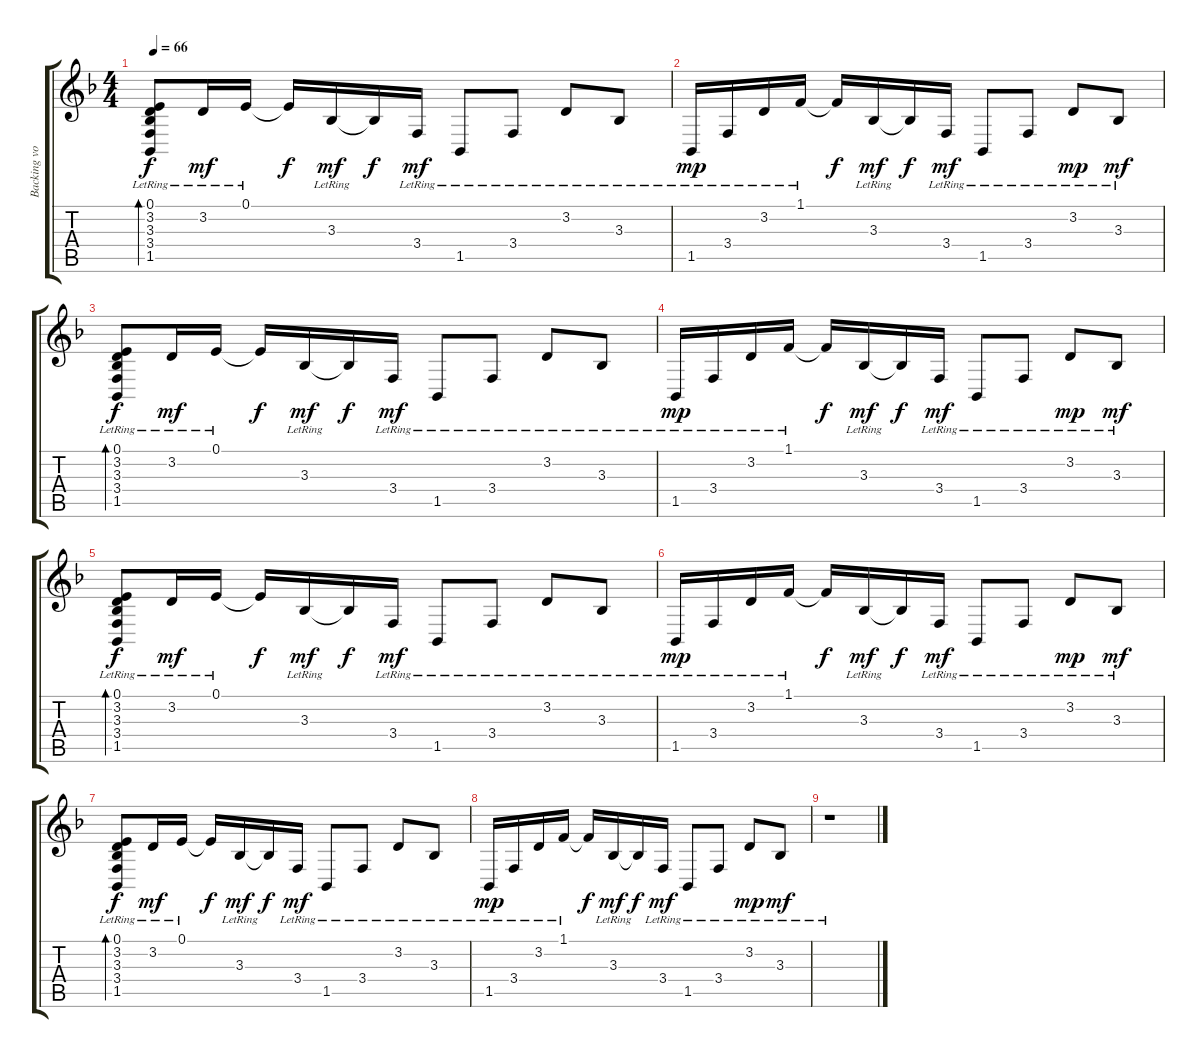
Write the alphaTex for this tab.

\track ("Backing vocals/Acoustic" "Backing vo") {instrument lead6voice}
\staff {score tabs}
\tuning (E4 B3 G3 D3 A2 E2) {hide}
\ts (4 4)
\tempo 66
\clef g2
\ks f
(0.1{lr} 3.2{lr} 3.3{lr} 3.4{lr} 1.5{lr}).8{bd 120 dy f} 3.2{lr}.16{dy mf} 0.1{lr}.16 0.1{t}.16{dy f} 3.3{lr}.16{dy mf} 3.3{t}.16{dy f} 3.4{lr}.16{dy mf} 1.5{lr}.8 3.4{lr}.8 3.2{lr}.8 3.3{lr}.8 |
1.5{lr}.16{dy mp} 3.4{lr}.16 3.2{lr}.16 1.1{lr}.16 1.1{t}.16{dy f} 3.3{lr}.16{dy mf} 3.3{t}.16{dy f} 3.4{lr}.16{dy mf} 1.5{lr}.8 3.4{lr}.8 3.2{lr}.8{dy mp} 3.3{lr}.8{dy mf} |
(0.1{lr} 3.2{lr} 3.3{lr} 3.4{lr} 1.5{lr}).8{bd 120 dy f} 3.2{lr}.16{dy mf} 0.1{lr}.16 0.1{t}.16{dy f} 3.3{lr}.16{dy mf} 3.3{t}.16{dy f} 3.4{lr}.16{dy mf} 1.5{lr}.8 3.4{lr}.8 3.2{lr}.8 3.3{lr}.8 |
1.5{lr}.16{dy mp} 3.4{lr}.16 3.2{lr}.16 1.1{lr}.16 1.1{t}.16{dy f} 3.3{lr}.16{dy mf} 3.3{t}.16{dy f} 3.4{lr}.16{dy mf} 1.5{lr}.8 3.4{lr}.8 3.2{lr}.8{dy mp} 3.3{lr}.8{dy mf} |
(0.1{lr} 3.2{lr} 3.3{lr} 3.4{lr} 1.5{lr}).8{bd 120 dy f volume 0} 3.2{lr}.16{dy mf} 0.1{lr}.16 0.1{t}.16{dy f} 3.3{lr}.16{dy mf} 3.3{t}.16{dy f} 3.4{lr}.16{dy mf} 1.5{lr}.8 3.4{lr}.8 3.2{lr}.8 3.3{lr}.8 |
1.5{lr}.16{dy mp} 3.4{lr}.16 3.2{lr}.16 1.1{lr}.16 1.1{t}.16{dy f} 3.3{lr}.16{dy mf} 3.3{t}.16{dy f} 3.4{lr}.16{dy mf} 1.5{lr}.8 3.4{lr}.8 3.2{lr}.8{dy mp} 3.3{lr}.8{dy mf} |
(0.1{lr} 3.2{lr} 3.3{lr} 3.4{lr} 1.5{lr}).8{bd 120 dy f} 3.2{lr}.16{dy mf} 0.1{lr}.16 0.1{t}.16{dy f} 3.3{lr}.16{dy mf} 3.3{t}.16{dy f} 3.4{lr}.16{dy mf} 1.5{lr}.8 3.4{lr}.8 3.2{lr}.8 3.3{lr}.8 |
1.5{lr}.16{dy mp} 3.4{lr}.16 3.2{lr}.16 1.1{lr}.16 1.1{t}.16{dy f} 3.3{lr}.16{dy mf} 3.3{t}.16{dy f} 3.4{lr}.16{dy mf} 1.5{lr}.8 3.4{lr}.8 3.2{lr}.8{dy mp} 3.3{lr}.8{dy mf} |
r.1
